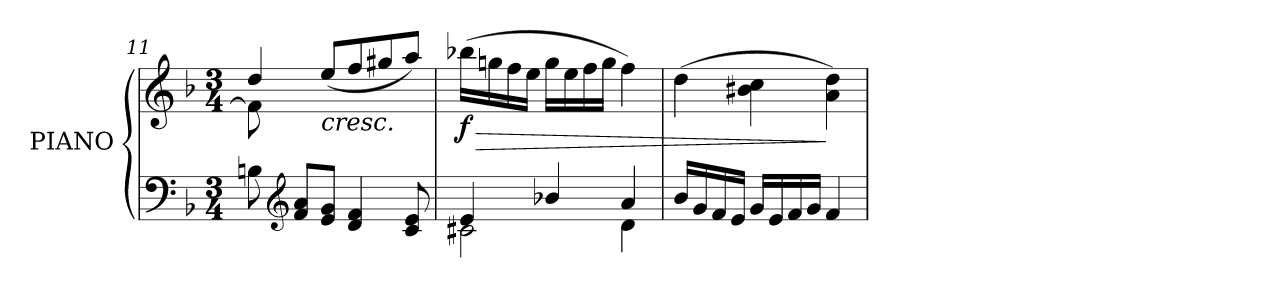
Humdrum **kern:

**kern	**kern	**dynam
*part1	*part1	*part1
*staff2	*staff1	*staff1/2
*I"PIANO	*	*
*I'Pno.	*	*
*clefF4	*clefG2	*
*k[b-]	*k[b-]	*
*M3/4	*M3/4	*
=11	=11	=11
*	*^	*
8Bn\	4dd/	8f\]	.
*clefG2	*	*	*
8f/ 8a/L	.	8ryy	.
!	!LO:TX:b:i:t=cresc.	!	!
8e/ 8g/J	(>8ee/L	2ryy	.
4d/ 4f/	8ff/	.	.
.	8gg#X/	.	.
8c/ 8e/	8aa/J)	.	.
*	*v	*v	*
=12	=12	=12
*^	*	*
!	!	!	!LO:HP:b
!	!	!	!LO:DY:n=1:b
4e/	2c#X\	(>16bb-X\LL	> f
.	.	16ggn\	.
.	.	16ff\	.
.	.	16ee\JJ	.
4b-X/	.	16gg\LL	.
.	.	16ee\	.
.	.	16ff\	.
.	.	16gg\JJ	.
4a/	4d\	4ff\)	.
*v	*v	*	*
!!LO:LB:g=z
=13	=13	=13
16b-/LL	(>4dd\	.
16g/	.	.
16f/	.	.
16e/JJ	.	.
16g/LL	4b#X\ 4cc\	.
16e/	.	.
16f/	.	.
16g/JJ	.	.
4f/	4a\ 4dd\)	]
=	=	=
*-	*-	*-
